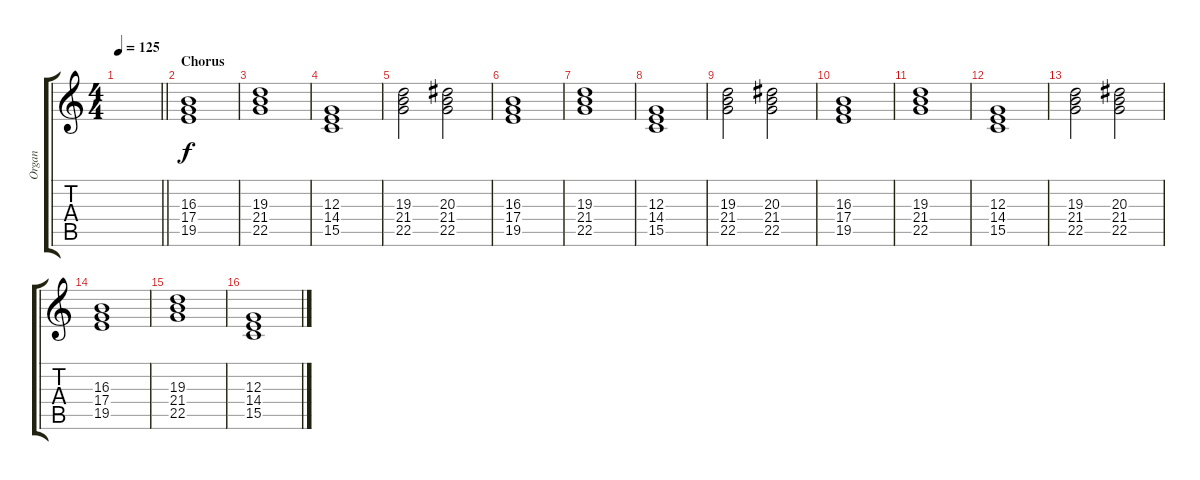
\track ("Organ" "Organ") {instrument drawbarorgan}
\staff {score tabs}
\tuning (E4 B3 G3 D3 A2 E2) {hide}
\ts (4 4)
\tempo 125
\clef g2
\barLineRight lightlight
\ks c
|
\section ("" "Chorus")
(16.3 17.4 19.5).1 |
(19.3 21.4 22.5).1 |
(12.3 14.4 15.5).1 |
(19.3 21.4 22.5).2 (20.3 21.4 22.5).2 |
(16.3 17.4 19.5).1 |
(19.3 21.4 22.5).1 |
(12.3 14.4 15.5).1 |
(19.3 21.4 22.5).2 (20.3 21.4 22.5).2 |
(16.3 17.4 19.5).1 |
(19.3 21.4 22.5).1 |
(12.3 14.4 15.5).1 |
(19.3 21.4 22.5).2 (20.3 21.4 22.5).2 |
(16.3 17.4 19.5).1 |
(19.3 21.4 22.5).1 |
(12.3 14.4 15.5).1
